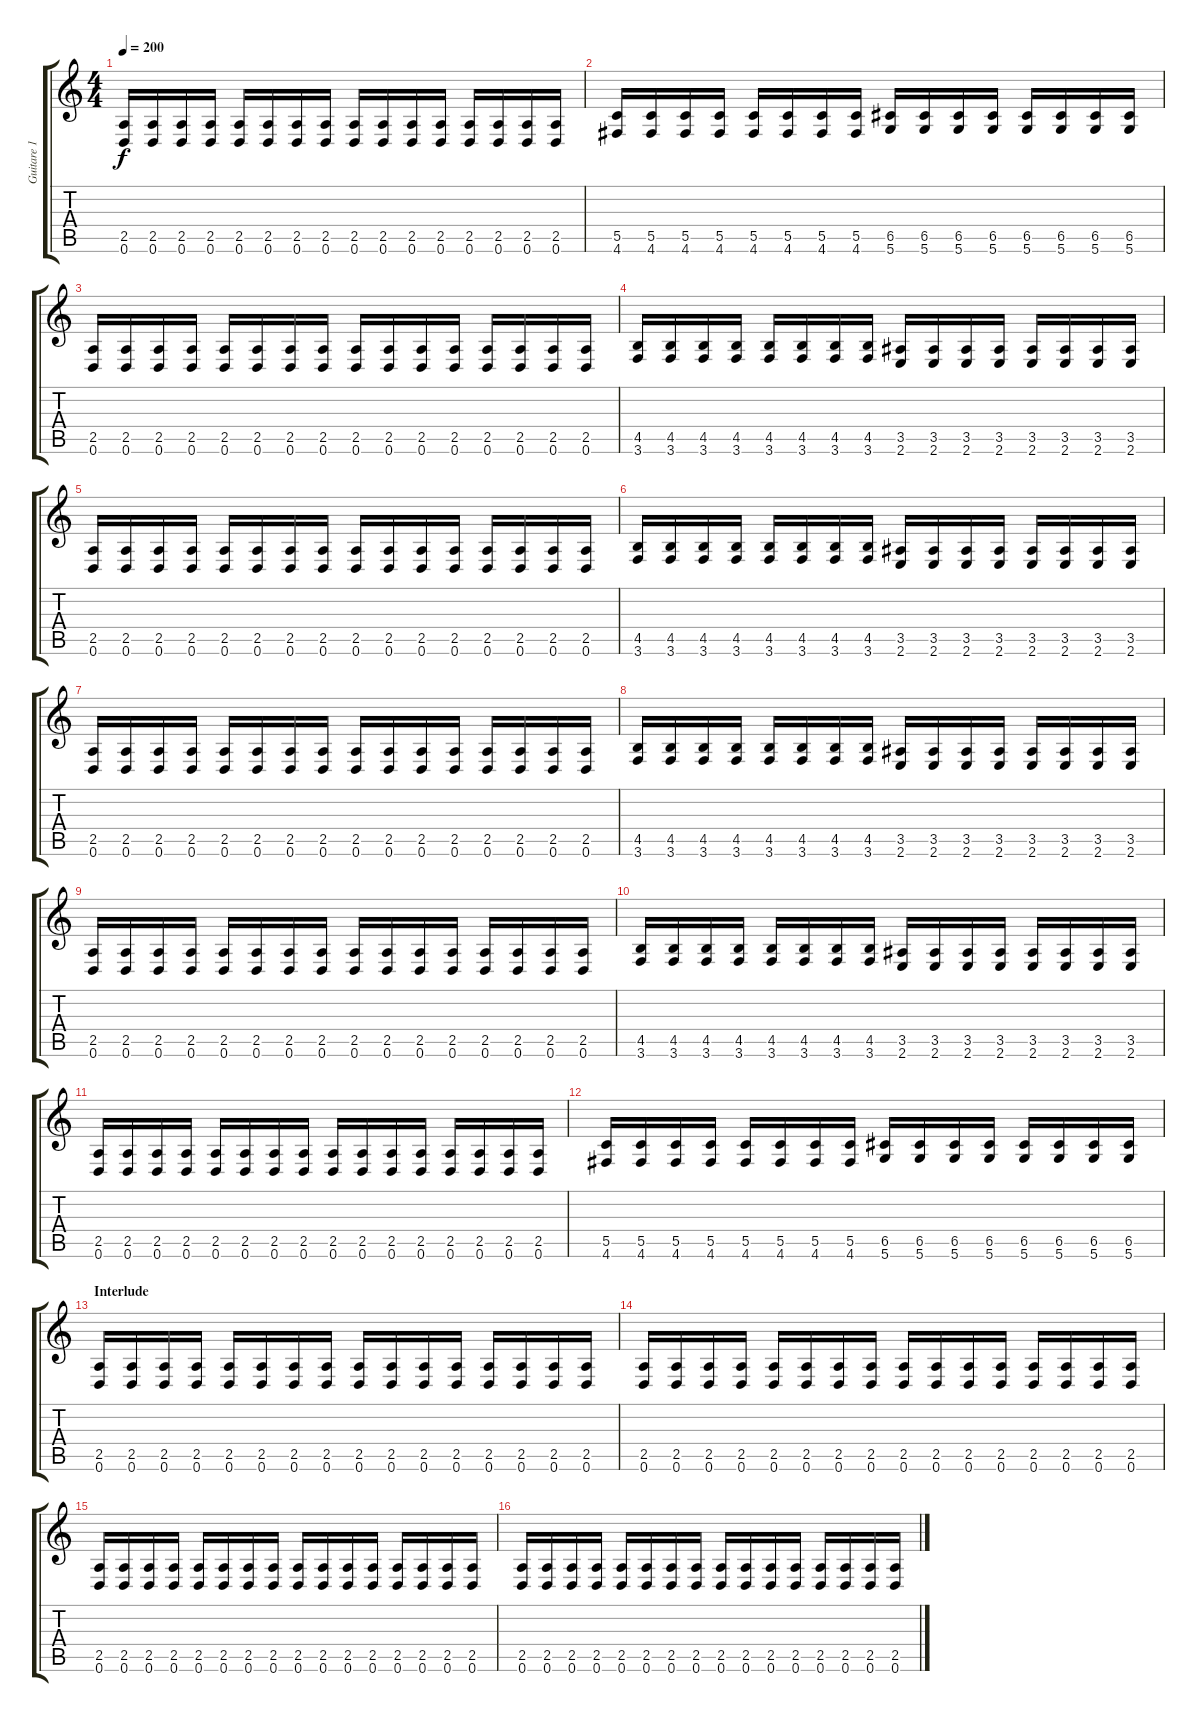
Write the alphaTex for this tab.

\track ("Guitare 1" "Guitare 1") {instrument distortionguitar}
\staff {score tabs}
\tuning (D4 A3 F3 C3 G2 D2) {hide}
\ts (4 4)
\tempo 200
\clef g2
\ks c
(2.5 0.6).16{dy f} (2.5 0.6).16 (2.5 0.6).16 (2.5 0.6).16 (2.5 0.6).16 (2.5 0.6).16 (2.5 0.6).16 (2.5 0.6).16 (2.5 0.6).16 (2.5 0.6).16 (2.5 0.6).16 (2.5 0.6).16 (2.5 0.6).16 (2.5 0.6).16 (2.5 0.6).16 (2.5 0.6).16 |
(5.5 4.6).16 (5.5 4.6).16 (5.5 4.6).16 (5.5 4.6).16 (5.5 4.6).16 (5.5 4.6).16 (5.5 4.6).16 (5.5 4.6).16 (6.5 5.6).16 (6.5 5.6).16 (6.5 5.6).16 (6.5 5.6).16 (6.5 5.6).16 (6.5 5.6).16 (6.5 5.6).16 (6.5 5.6).16 |
(2.5 0.6).16 (2.5 0.6).16 (2.5 0.6).16 (2.5 0.6).16 (2.5 0.6).16 (2.5 0.6).16 (2.5 0.6).16 (2.5 0.6).16 (2.5 0.6).16 (2.5 0.6).16 (2.5 0.6).16 (2.5 0.6).16 (2.5 0.6).16 (2.5 0.6).16 (2.5 0.6).16 (2.5 0.6).16 |
(4.5 3.6).16 (4.5 3.6).16 (4.5 3.6).16 (4.5 3.6).16 (4.5 3.6).16 (4.5 3.6).16 (4.5 3.6).16 (4.5 3.6).16 (3.5 2.6).16 (3.5 2.6).16 (3.5 2.6).16 (3.5 2.6).16 (3.5 2.6).16 (3.5 2.6).16 (3.5 2.6).16 (3.5 2.6).16 |
(2.5 0.6).16 (2.5 0.6).16 (2.5 0.6).16 (2.5 0.6).16 (2.5 0.6).16 (2.5 0.6).16 (2.5 0.6).16 (2.5 0.6).16 (2.5 0.6).16 (2.5 0.6).16 (2.5 0.6).16 (2.5 0.6).16 (2.5 0.6).16 (2.5 0.6).16 (2.5 0.6).16 (2.5 0.6).16 |
(4.5 3.6).16 (4.5 3.6).16 (4.5 3.6).16 (4.5 3.6).16 (4.5 3.6).16 (4.5 3.6).16 (4.5 3.6).16 (4.5 3.6).16 (3.5 2.6).16 (3.5 2.6).16 (3.5 2.6).16 (3.5 2.6).16 (3.5 2.6).16 (3.5 2.6).16 (3.5 2.6).16 (3.5 2.6).16 |
(2.5 0.6).16 (2.5 0.6).16 (2.5 0.6).16 (2.5 0.6).16 (2.5 0.6).16 (2.5 0.6).16 (2.5 0.6).16 (2.5 0.6).16 (2.5 0.6).16 (2.5 0.6).16 (2.5 0.6).16 (2.5 0.6).16 (2.5 0.6).16 (2.5 0.6).16 (2.5 0.6).16 (2.5 0.6).16 |
(4.5 3.6).16 (4.5 3.6).16 (4.5 3.6).16 (4.5 3.6).16 (4.5 3.6).16 (4.5 3.6).16 (4.5 3.6).16 (4.5 3.6).16 (3.5 2.6).16 (3.5 2.6).16 (3.5 2.6).16 (3.5 2.6).16 (3.5 2.6).16 (3.5 2.6).16 (3.5 2.6).16 (3.5 2.6).16 |
(2.5 0.6).16 (2.5 0.6).16 (2.5 0.6).16 (2.5 0.6).16 (2.5 0.6).16 (2.5 0.6).16 (2.5 0.6).16 (2.5 0.6).16 (2.5 0.6).16 (2.5 0.6).16 (2.5 0.6).16 (2.5 0.6).16 (2.5 0.6).16 (2.5 0.6).16 (2.5 0.6).16 (2.5 0.6).16 |
(4.5 3.6).16 (4.5 3.6).16 (4.5 3.6).16 (4.5 3.6).16 (4.5 3.6).16 (4.5 3.6).16 (4.5 3.6).16 (4.5 3.6).16 (3.5 2.6).16 (3.5 2.6).16 (3.5 2.6).16 (3.5 2.6).16 (3.5 2.6).16 (3.5 2.6).16 (3.5 2.6).16 (3.5 2.6).16 |
(2.5 0.6).16 (2.5 0.6).16 (2.5 0.6).16 (2.5 0.6).16 (2.5 0.6).16 (2.5 0.6).16 (2.5 0.6).16 (2.5 0.6).16 (2.5 0.6).16 (2.5 0.6).16 (2.5 0.6).16 (2.5 0.6).16 (2.5 0.6).16 (2.5 0.6).16 (2.5 0.6).16 (2.5 0.6).16 |
(5.5 4.6).16 (5.5 4.6).16 (5.5 4.6).16 (5.5 4.6).16 (5.5 4.6).16 (5.5 4.6).16 (5.5 4.6).16 (5.5 4.6).16 (6.5 5.6).16 (6.5 5.6).16 (6.5 5.6).16 (6.5 5.6).16 (6.5 5.6).16 (6.5 5.6).16 (6.5 5.6).16 (6.5 5.6).16 |
\section ("" "Interlude")
(2.5 0.6).16 (2.5 0.6).16 (2.5 0.6).16 (2.5 0.6).16 (2.5 0.6).16 (2.5 0.6).16 (2.5 0.6).16 (2.5 0.6).16 (2.5 0.6).16 (2.5 0.6).16 (2.5 0.6).16 (2.5 0.6).16 (2.5 0.6).16 (2.5 0.6).16 (2.5 0.6).16 (2.5 0.6).16 |
(2.5 0.6).16 (2.5 0.6).16 (2.5 0.6).16 (2.5 0.6).16 (2.5 0.6).16 (2.5 0.6).16 (2.5 0.6).16 (2.5 0.6).16 (2.5 0.6).16 (2.5 0.6).16 (2.5 0.6).16 (2.5 0.6).16 (2.5 0.6).16 (2.5 0.6).16 (2.5 0.6).16 (2.5 0.6).16 |
(2.5 0.6).16 (2.5 0.6).16 (2.5 0.6).16 (2.5 0.6).16 (2.5 0.6).16 (2.5 0.6).16 (2.5 0.6).16 (2.5 0.6).16 (2.5 0.6).16 (2.5 0.6).16 (2.5 0.6).16 (2.5 0.6).16 (2.5 0.6).16 (2.5 0.6).16 (2.5 0.6).16 (2.5 0.6).16 |
(2.5 0.6).16 (2.5 0.6).16 (2.5 0.6).16 (2.5 0.6).16 (2.5 0.6).16 (2.5 0.6).16 (2.5 0.6).16 (2.5 0.6).16 (2.5 0.6).16 (2.5 0.6).16 (2.5 0.6).16 (2.5 0.6).16 (2.5 0.6).16 (2.5 0.6).16 (2.5 0.6).16 (2.5 0.6).16
